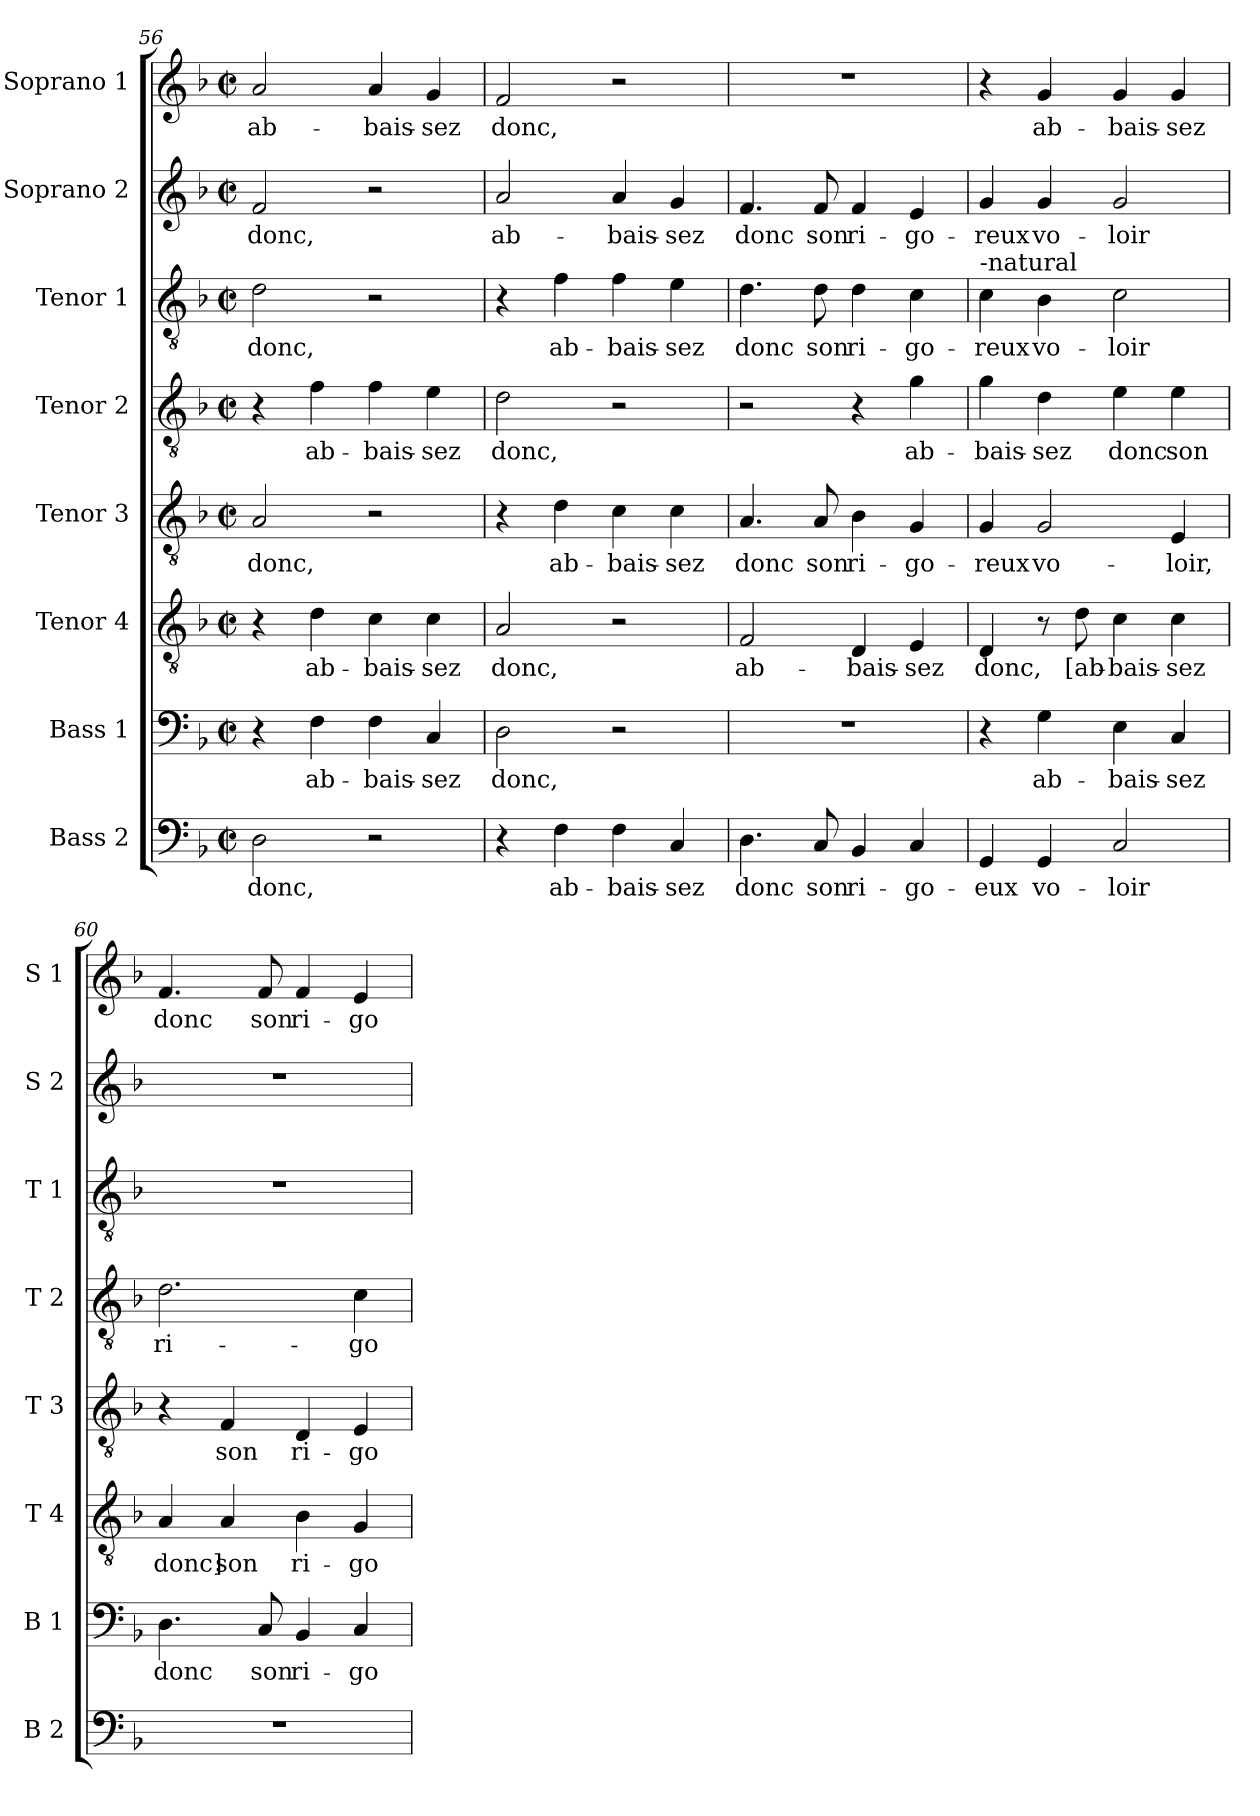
**kern	**text	**kern	**text	**kern	**text	**kern	**text	**kern	**text	**kern	**text	**kern	**text	**kern	**text
*part8	*part8	*part7	*part7	*part6	*part6	*part5	*part5	*part4	*part4	*part3	*part3	*part2	*part2	*part1	*part1
*staff8	*staff8	*staff7	*staff7	*staff6	*staff6	*staff5	*staff5	*staff4	*staff4	*staff3	*staff3	*staff2	*staff2	*staff1	*staff1
*I"Bass 2	*	*I"Bass 1	*	*I"Tenor 4	*	*I"Tenor 3	*	*I"Tenor 2	*	*I"Tenor 1	*	*I"Soprano 2	*	*I"Soprano 1	*
*I'B 2	*	*I'B 1	*	*I'T 4	*	*I'T 3	*	*I'T 2	*	*I'T 1	*	*I'S 2	*	*I'S 1	*
*clefF4	*	*clefF4	*	*clefGv2	*	*clefGv2	*	*clefGv2	*	*clefGv2	*	*clefG2	*	*clefG2	*
*k[b-]	*	*k[b-]	*	*k[b-]	*	*k[b-]	*	*k[b-]	*	*k[b-]	*	*k[b-]	*	*k[b-]	*
*F:	*	*F:	*	*F:	*	*F:	*	*F:	*	*F:	*	*F:	*	*F:	*
*M2/2	*	*M2/2	*	*M2/2	*	*M2/2	*	*M2/2	*	*M2/2	*	*M2/2	*	*M2/2	*
*met(c|)	*	*met(c|)	*	*met(c|)	*	*met(c|)	*	*met(c|)	*	*met(c|)	*	*met(c|)	*	*met(c|)	*
=56	=56	=56	=56	=56	=56	=56	=56	=56	=56	=56	=56	=56	=56	=56	=56
2D\	donc,	4r	.	4r	.	2A/	donc,	4r	.	2d\	donc,	2f/	donc,	2a/	ab-
.	.	4F\	ab-	4d\	ab-	.	.	4f\	ab-	.	.	.	.	.	.
2r	.	4F\	-bais-	4c\	-bais-	2r	.	4f\	-bais-	2r	.	2r	.	4a/	-bais-
.	.	4C/	-sez	4c\	-sez	.	.	4e\	-sez	.	.	.	.	4g/	-sez
=57	=57	=57	=57	=57	=57	=57	=57	=57	=57	=57	=57	=57	=57	=57	=57
4r	.	2D\	donc,	2A/	donc,	4r	.	2d\	donc,	4r	.	2a/	ab-	2f/	donc,
4F\	ab-	.	.	.	.	4d\	ab-	.	.	4f\	ab-	.	.	.	.
4F\	-bais-	2r	.	2r	.	4c\	-bais-	2r	.	4f\	-bais-	4a/	-bais-	2r	.
4C/	-sez	.	.	.	.	4c\	-sez	.	.	4e\	-sez	4g/	-sez	.	.
=58	=58	=58	=58	=58	=58	=58	=58	=58	=58	=58	=58	=58	=58	=58	=58
4.D\	donc	1r	.	2F/	ab-	4.A/	donc	2r	.	4.d\	donc	4.f/	donc	1r	.
8C/	son	.	.	.	.	8A/	son	.	.	8d\	son	8f/	son	.	.
4BB-/	ri-	.	.	4D/	-bais-	4B-\	ri-	4r	.	4d\	ri-	4f/	ri-	.	.
4C/	-go-	.	.	4E/	-sez	4G/	-go-	4g\	ab-	4c\	-go-	4e/	-go-	.	.
=59	=59	=59	=59	=59	=59	=59	=59	=59	=59	=59	=59	=59	=59	=59	=59
!	!	!	!	!	!	!	!	!	!	!LO:TX:a:t=-natural	!	!	!	!	!
4GG/	-eux	4r	.	4D/	donc,	4G/	-reux	4g\	-bais-	4c\	-reux	4g/	-reux	4r	.
4GG/	vo-	4G\	ab-	8r	.	2G/	vo-	4d\	-sez	4B-\	vo-	4g/	vo-	4g/	ab-
.	.	.	.	8d\	[ab-	.	.	.	.	.	.	.	.	.	.
2C/	-loir	4E\	-bais-	4c\	-bais-	.	.	4e\	donc	2c\	-loir	2g/	-loir	4g/	-bais-
.	.	4C/	-sez	4c\	-sez	4E/	-loir,	4e\	son	.	.	.	.	4g/	-sez
!!LO:LB:g=z
=60	=60	=60	=60	=60	=60	=60	=60	=60	=60	=60	=60	=60	=60	=60	=60
1r	.	4.D\	donc	4A/	donc]	4r	.	2.d\	ri-	1r	.	1r	.	4.f/	donc
.	.	.	.	4A/	son	4F/	son	.	.	.	.	.	.	.	.
.	.	8C/	son	.	.	.	.	.	.	.	.	.	.	8f/	son
.	.	4BB-/	ri-	4B-\	ri-	4D/	ri-	.	.	.	.	.	.	4f/	ri-
.	.	4C/	-go-	4G/	-go-	4E/	-go-	4c\	-go-	.	.	.	.	4e/	-go-
=	=	=	=	=	=	=	=	=	=	=	=	=	=	=	=
*-	*-	*-	*-	*-	*-	*-	*-	*-	*-	*-	*-	*-	*-	*-	*-
